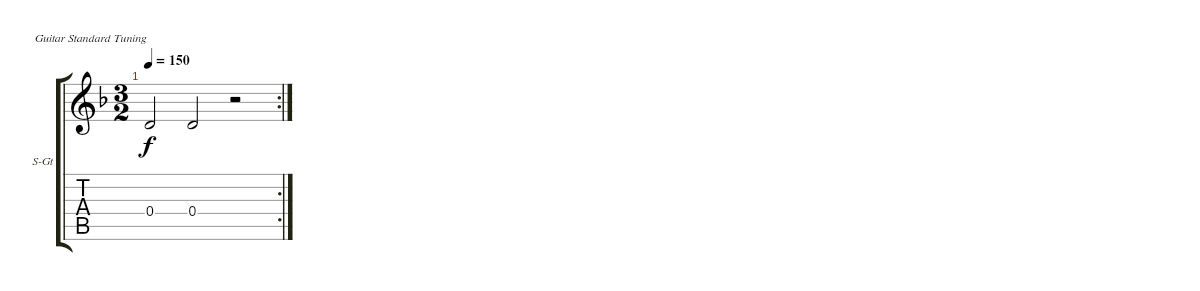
\bracketExtendMode groupsimilarinstruments
\firstSystemTrackNameOrientation horizontal
\otherSystemsTrackNameOrientation horizontal
\track ("guit. III" "S-Gt") {instrument contrabass}
\staff {score tabs}
\tuning (E4 B3 G3 D3 A2 E2)
\rc 2
\ts (3 2)
\tempo 150
\clef g2
\ks f
0.4.2{dy f} 0.4.2 r.2
